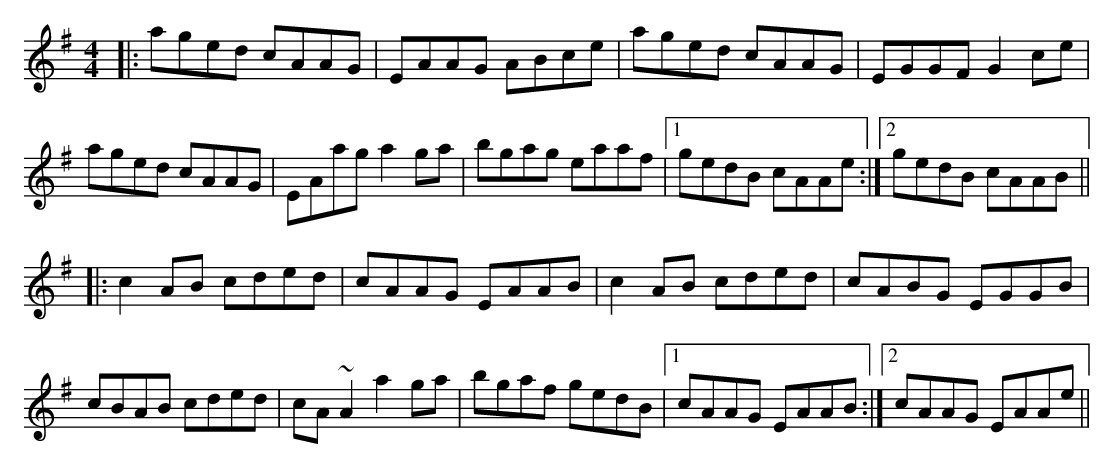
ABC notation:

X:1
M:4/4
K:Ador
|:aged cAAG|EAAG ABce|aged cAAG|EGGF G2 ce|
aged cAAG|EAag a2ga|bgag eaaf|1 gedB cAAe:|2 gedB cAAB||
|:c2AB cded|cAAG EAAB|c2AB cded|cABG EGGB|
cBAB cded|cA~A2 a2ga|bgaf gedB|1 cAAG EAAB:|2 cAAG EAAe||
